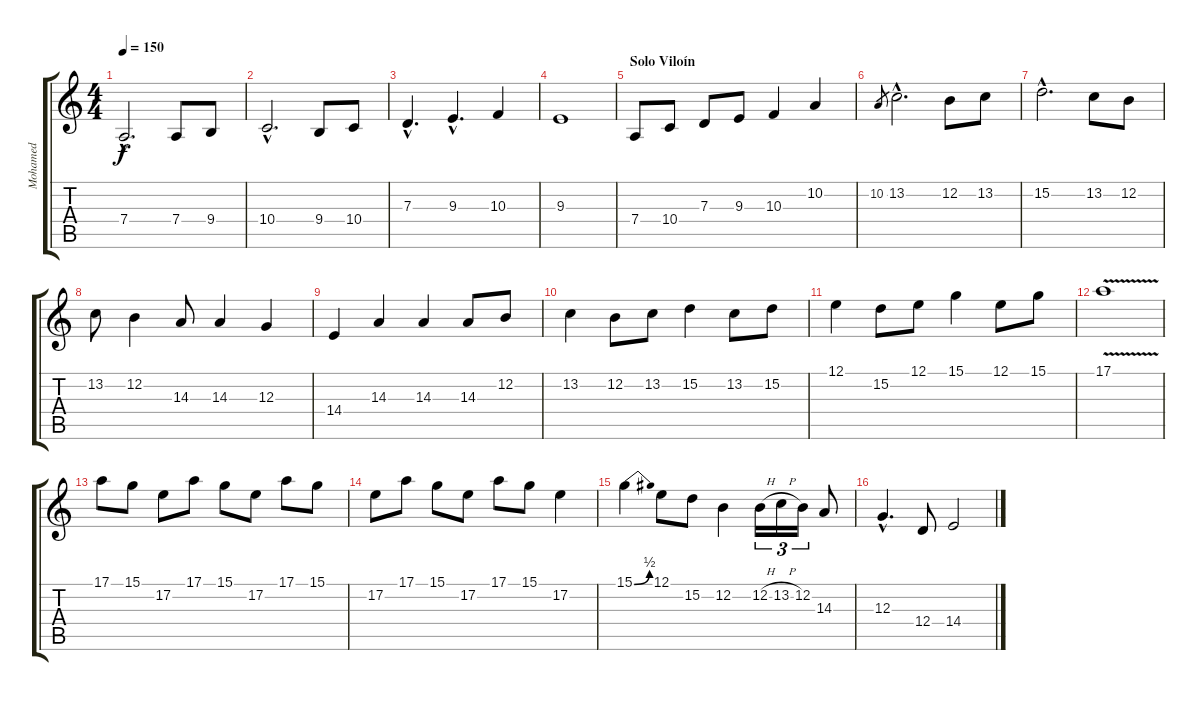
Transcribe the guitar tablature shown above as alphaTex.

\track ("Mohamed" "Mohamed") {instrument violin}
\staff {score tabs}
\tuning (E4 B3 G3 D3 A2 E2) {hide}
\ts (4 4)
\tempo 150
\clef g2
\ks c
7.4{hac}.2{d dy f} 7.4.8 9.4.8 |
10.4{hac}.2{d} 9.4.8 10.4.8 |
7.3{hac}.4{d} 9.3{hac}.4{d} 10.3.4 |
9.3.1 |
\section ("" "Solo Viloín")
7.4.8{volume 12} 10.4.8 7.3.8 9.3.8 10.3.4 10.2.4 |
10.2.8{gr} 13.2{hac}.2{d} 12.2.8 13.2.8 |
15.2{hac}.2{d} 13.2.8 12.2.8 |
13.2.8 12.2.4 14.3.8 14.3.4 12.3.4 |
14.4.4 14.3.4 14.3.4 14.3.8 12.2.8 |
13.2.4 12.2.8 13.2.8 15.2.4 13.2.8 15.2.8 |
12.1.4 15.2.8 12.1.8 15.1.4 12.1.8 15.1.8 |
17.1{v}.1 |
17.1.8 15.1.8 17.2.8 17.1.8 15.1.8 17.2.8 17.1.8 15.1.8 |
17.2.8 17.1.8 15.1.8 17.2.8 17.1.8 15.1.8 17.2.4 |
15.1{be (bend 0 0 60 2)}.4 12.1.8 15.2.8 12.2.4 12.2{h}.16{tu (3 2)} 13.2{h}.16{tu (3 2)} 12.2.16{tu (3 2)} 14.3.8 |
12.3{hac}.4{d} 12.4.8 14.4.2
